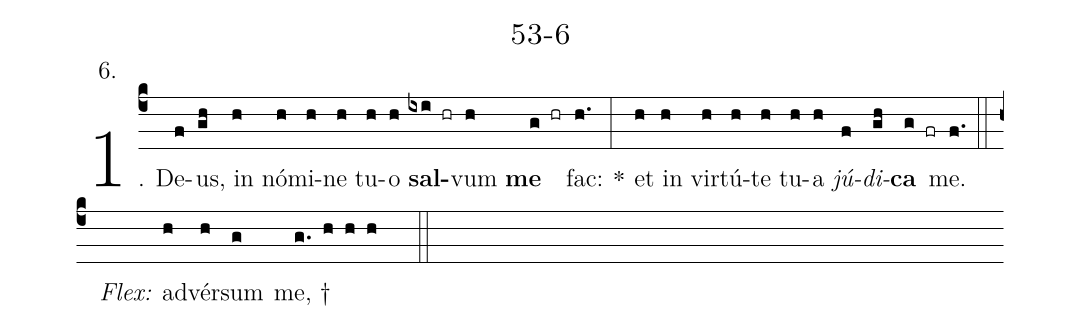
name: 53-6;
annotation: 6.;
%%
(c4)1. De(f)us,(gh) in(h) nó(h)mi(h)ne(h) tu(h)o(h) <b>sal</b>(ixi hr)vum(h) <b>me</b>(g hr) fac:(h.) *(:) et(h) in(h) vir(h)tú(h)te(h) tu(h)a(h) <i>jú</i>(f)<i>di</i>(gh)<b>ca</b>(g fr) me.(f.) (::)
<i>Flex:</i>()  ad(h)vér(h)sum(g) me, †(g. h h h  ::)
